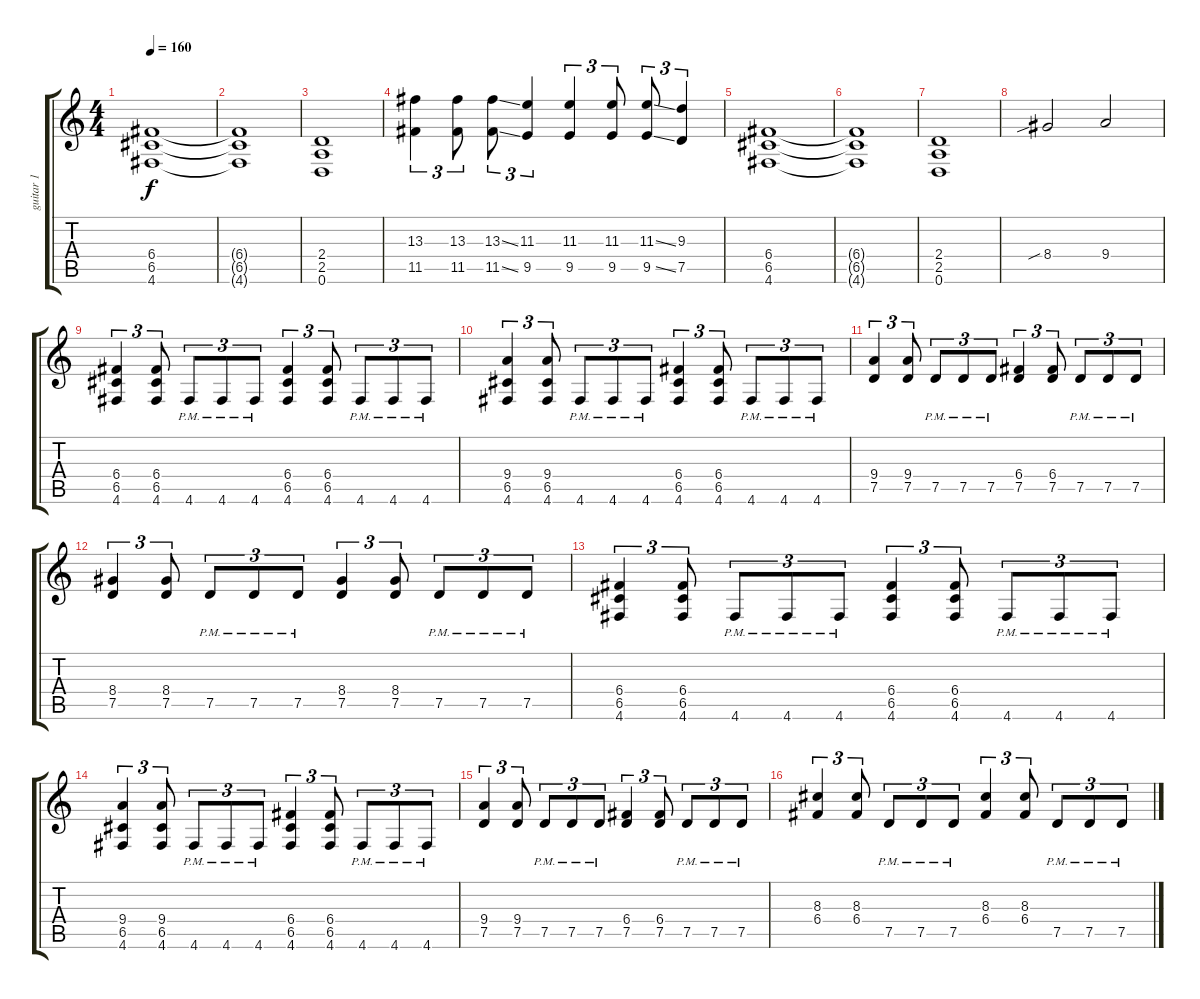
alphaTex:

\track ("guitar 1" "guitar 1") {instrument distortionguitar}
\staff {score tabs}
\tuning (D4 A3 F3 C3 G2 D2) {hide}
\ts (4 4)
\tempo 160
\clef g2
\ks c
(6.4 6.5 4.6).1{dy f instrument distortionguitar} |
(6.4{t} 6.5{t} 4.6{t}).1 |
(2.4 2.5 0.6).1 |
(13.3 11.5).4{tu (3 2)} (13.3 11.5).8{tu (3 2)} (13.3{ss} 11.5{ss}).8{tu (3 2)} (11.3 9.5).4{tu (3 2)} (11.3 9.5).4{tu (3 2)} (11.3 9.5).8{tu (3 2)} (11.3{ss} 9.5{ss}).8{tu (3 2)} (9.3 7.5).4{tu (3 2)} |
(6.4 6.5 4.6).1 |
(6.4{t} 6.5{t} 4.6{t}).1 |
(2.4 2.5 0.6).1 |
8.4{sib}.2 9.4.2 |
(6.4 6.5 4.6).4{tu (3 2)} (6.4 6.5 4.6).8{tu (3 2)} 4.6{pm}.8{tu (3 2)} 4.6{pm}.8{tu (3 2)} 4.6{pm}.8{tu (3 2)} (6.4 6.5 4.6).4{tu (3 2)} (6.4 6.5 4.6).8{tu (3 2)} 4.6{pm}.8{tu (3 2)} 4.6{pm}.8{tu (3 2)} 4.6{pm}.8{tu (3 2)} |
(9.4 6.5 4.6).4{tu (3 2)} (9.4 6.5 4.6).8{tu (3 2)} 4.6{pm}.8{tu (3 2)} 4.6{pm}.8{tu (3 2)} 4.6{pm}.8{tu (3 2)} (6.4 6.5 4.6).4{tu (3 2)} (6.4 6.5 4.6).8{tu (3 2)} 4.6{pm}.8{tu (3 2)} 4.6{pm}.8{tu (3 2)} 4.6{pm}.8{tu (3 2)} |
(9.4 7.5).4{tu (3 2)} (9.4 7.5).8{tu (3 2)} 7.5{pm}.8{tu (3 2)} 7.5{pm}.8{tu (3 2)} 7.5{pm}.8{tu (3 2)} (6.4 7.5).4{tu (3 2)} (6.4 7.5).8{tu (3 2)} 7.5{pm}.8{tu (3 2)} 7.5{pm}.8{tu (3 2)} 7.5{pm}.8{tu (3 2)} |
(8.4 7.5).4{tu (3 2)} (8.4 7.5).8{tu (3 2)} 7.5{pm}.8{tu (3 2)} 7.5{pm}.8{tu (3 2)} 7.5{pm}.8{tu (3 2)} (8.4 7.5).4{tu (3 2)} (8.4 7.5).8{tu (3 2)} 7.5{pm}.8{tu (3 2)} 7.5{pm}.8{tu (3 2)} 7.5{pm}.8{tu (3 2)} |
(6.4 6.5 4.6).4{tu (3 2)} (6.4 6.5 4.6).8{tu (3 2)} 4.6{pm}.8{tu (3 2)} 4.6{pm}.8{tu (3 2)} 4.6{pm}.8{tu (3 2)} (6.4 6.5 4.6).4{tu (3 2)} (6.4 6.5 4.6).8{tu (3 2)} 4.6{pm}.8{tu (3 2)} 4.6{pm}.8{tu (3 2)} 4.6{pm}.8{tu (3 2)} |
(9.4 6.5 4.6).4{tu (3 2)} (9.4 6.5 4.6).8{tu (3 2)} 4.6{pm}.8{tu (3 2)} 4.6{pm}.8{tu (3 2)} 4.6{pm}.8{tu (3 2)} (6.4 6.5 4.6).4{tu (3 2)} (6.4 6.5 4.6).8{tu (3 2)} 4.6{pm}.8{tu (3 2)} 4.6{pm}.8{tu (3 2)} 4.6{pm}.8{tu (3 2)} |
(9.4 7.5).4{tu (3 2)} (9.4 7.5).8{tu (3 2)} 7.5{pm}.8{tu (3 2)} 7.5{pm}.8{tu (3 2)} 7.5{pm}.8{tu (3 2)} (6.4 7.5).4{tu (3 2)} (6.4 7.5).8{tu (3 2)} 7.5{pm}.8{tu (3 2)} 7.5{pm}.8{tu (3 2)} 7.5{pm}.8{tu (3 2)} |
(8.3 6.4).4{tu (3 2)} (8.3 6.4).8{tu (3 2)} 7.5{pm}.8{tu (3 2)} 7.5{pm}.8{tu (3 2)} 7.5{pm}.8{tu (3 2)} (8.3 6.4).4{tu (3 2)} (8.3 6.4).8{tu (3 2)} 7.5{pm}.8{tu (3 2)} 7.5{pm}.8{tu (3 2)} 7.5{pm}.8{tu (3 2)}
